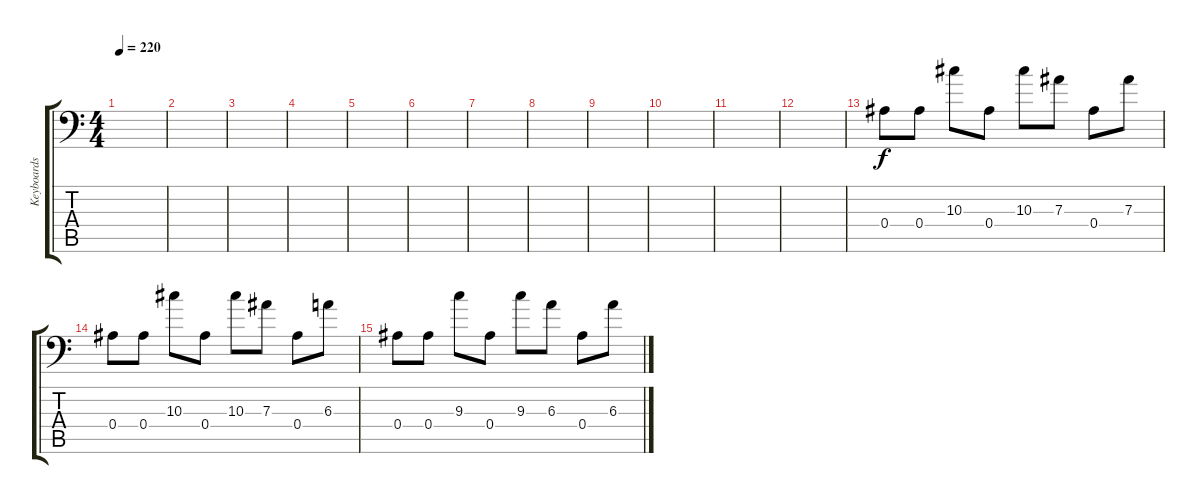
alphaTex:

\track ("Keyboards" "Keyboards") {instrument synthbass1}
\staff {score tabs}
\tuning (C4 G3 Eb3 Bb2 F2 Bb1) {hide}
\ts (4 4)
\tempo 220
\clef f4
\ks c
|
|
|
|
|
|
|
|
|
|
|
|
0.4.8 0.4.8 10.3.8 0.4.8 10.3.8 7.3.8 0.4.8 7.3.8 |
0.4.8 0.4.8 10.3.8 0.4.8 10.3.8 7.3.8 0.4.8 6.3.8 |
0.4.8 0.4.8 9.3.8 0.4.8 9.3.8 6.3.8 0.4.8 6.3.8
